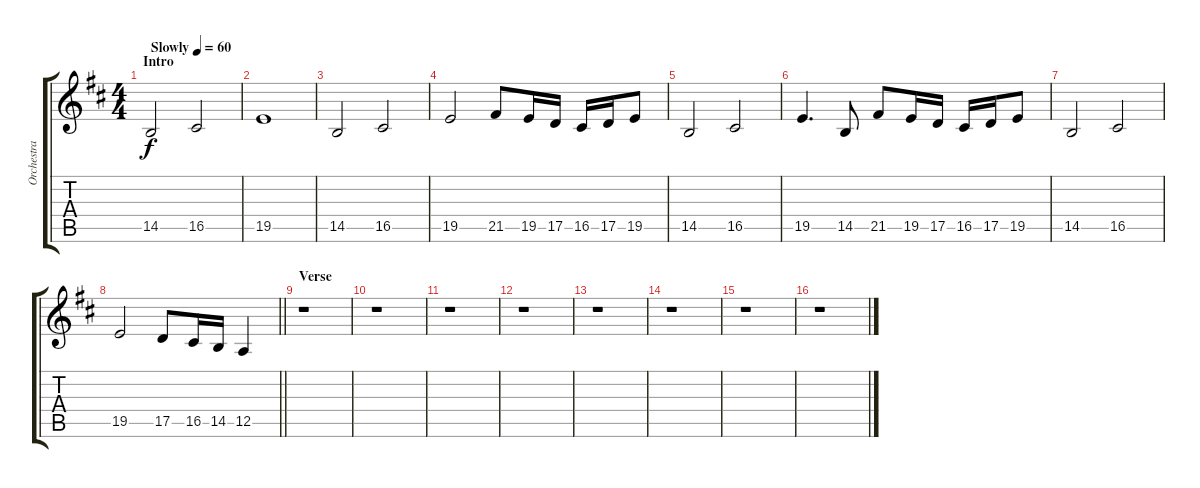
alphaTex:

\track ("Orchestra" "Orchestra") {instrument synthstrings2}
\staff {score tabs}
\tuning (E4 B3 G3 D3 A2 E2) {hide}
\ts (4 4)
\section ("" "Intro")
\tempo (60 "Slowly")
\clef g2
\ks d
14.5.2{dy f instrument synthstrings2} 16.5.2 |
19.5.1 |
14.5.2 16.5.2 |
19.5.2 21.5.8 19.5.16 17.5.16 16.5.16 17.5.16 19.5.8 |
14.5.2 16.5.2 |
19.5.4{d} 14.5.8 21.5.8 19.5.16 17.5.16 16.5.16 17.5.16 19.5.8 |
14.5.2 16.5.2 |
\barLineRight lightlight
19.5.2 17.5.8 16.5.16 14.5.16 12.5.4 |
\section ("" "Verse")
r.1 |
r.1 |
r.1 |
r.1 |
r.1 |
r.1 |
r.1 |
r.1
